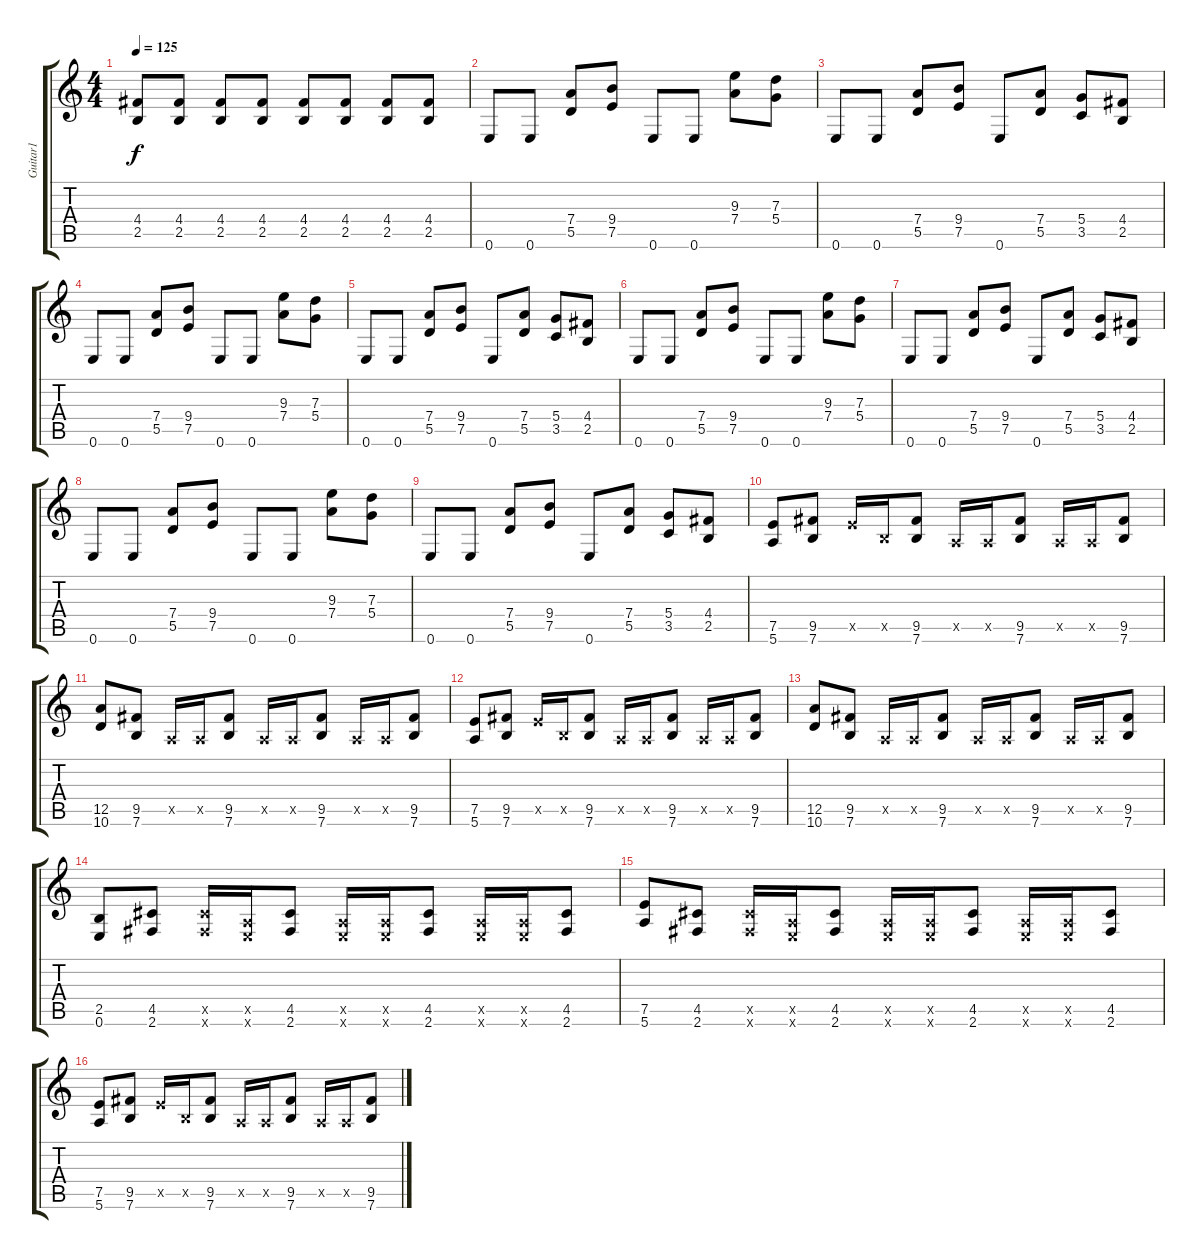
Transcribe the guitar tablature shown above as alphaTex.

\track ("Guitar1" "Guitar1") {instrument distortionguitar}
\staff {score tabs}
\tuning (E4 B3 G3 D3 A2 E2) {hide}
\ts (4 4)
\tempo 125
\clef g2
\ks c
(4.4 2.5).8{dy f} (4.4 2.5).8 (4.4 2.5).8 (4.4 2.5).8 (4.4 2.5).8 (4.4 2.5).8 (4.4 2.5).8 (4.4 2.5).8 |
0.6.8 0.6.8 (7.4 5.5).8 (9.4 7.5).8 0.6.8 0.6.8 (9.3 7.4).8 (7.3 5.4).8 |
0.6.8 0.6.8 (7.4 5.5).8 (9.4 7.5).8 0.6.8 (7.4 5.5).8 (5.4 3.5).8 (4.4 2.5).8 |
0.6.8 0.6.8 (7.4 5.5).8 (9.4 7.5).8 0.6.8 0.6.8 (9.3 7.4).8 (7.3 5.4).8 |
0.6.8 0.6.8 (7.4 5.5).8 (9.4 7.5).8 0.6.8 (7.4 5.5).8 (5.4 3.5).8 (4.4 2.5).8 |
0.6.8 0.6.8 (7.4 5.5).8 (9.4 7.5).8 0.6.8 0.6.8 (9.3 7.4).8 (7.3 5.4).8 |
0.6.8 0.6.8 (7.4 5.5).8 (9.4 7.5).8 0.6.8 (7.4 5.5).8 (5.4 3.5).8 (4.4 2.5).8 |
0.6.8 0.6.8 (7.4 5.5).8 (9.4 7.5).8 0.6.8 0.6.8 (9.3 7.4).8 (7.3 5.4).8 |
0.6.8 0.6.8 (7.4 5.5).8 (9.4 7.5).8 0.6.8 (7.4 5.5).8 (5.4 3.5).8 (4.4 2.5).8 |
(7.5 5.6).8 (9.5 7.6).8 7.5{x}.16 2.5{x}.16 (9.5 7.6).8 0.5{x}.16 0.5{x}.16 (9.5 7.6).8 0.5{x}.16 0.5{x}.16 (9.5 7.6).8 |
(12.5 10.6).8 (9.5 7.6).8 0.5{x}.16 0.5{x}.16 (9.5 7.6).8 0.5{x}.16 0.5{x}.16 (9.5 7.6).8 0.5{x}.16 0.5{x}.16 (9.5 7.6).8 |
(7.5 5.6).8 (9.5 7.6).8 7.5{x}.16 2.5{x}.16 (9.5 7.6).8 0.5{x}.16 0.5{x}.16 (9.5 7.6).8 0.5{x}.16 0.5{x}.16 (9.5 7.6).8 |
(12.5 10.6).8 (9.5 7.6).8 0.5{x}.16 0.5{x}.16 (9.5 7.6).8 0.5{x}.16 0.5{x}.16 (9.5 7.6).8 0.5{x}.16 0.5{x}.16 (9.5 7.6).8 |
(2.5 0.6).8 (4.5 2.6).8 (4.5{x} 2.6{x}).16 (0.5{x} 0.6{x}).16 (4.5 2.6).8 (0.5{x} 0.6{x}).16 (0.5{x} 0.6{x}).16 (4.5 2.6).8 (0.5{x} 0.6{x}).16 (0.5{x} 0.6{x}).16 (4.5 2.6).8 |
(7.5 5.6).8 (4.5 2.6).8 (4.5{x} 2.6{x}).16 (0.5{x} 0.6{x}).16 (4.5 2.6).8 (0.5{x} 0.6{x}).16 (0.5{x} 0.6{x}).16 (4.5 2.6).8 (0.5{x} 0.6{x}).16 (0.5{x} 0.6{x}).16 (4.5 2.6).8 |
(7.5 5.6).8 (9.5 7.6).8 7.5{x}.16 2.5{x}.16 (9.5 7.6).8 0.5{x}.16 0.5{x}.16 (9.5 7.6).8 0.5{x}.16 0.5{x}.16 (9.5 7.6).8
